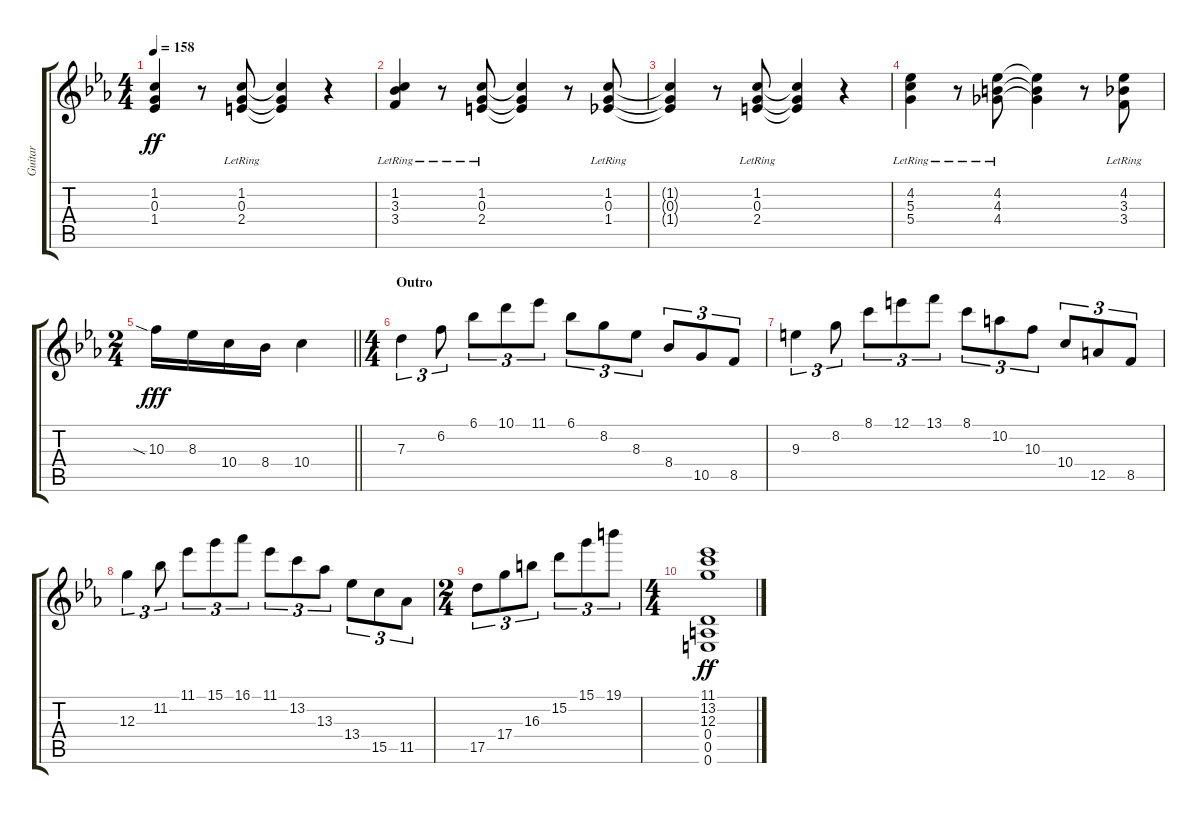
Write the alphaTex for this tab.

\track ("Guitar" "Guitar") {instrument overdrivenguitar}
\staff {score tabs}
\tuning (E4 B3 G3 D3 A2 E2) {hide}
\ts (4 4)
\tempo 158
\clef g2
\ks eb
(1.2{t} 0.3{t} 1.4{t}).4{dy ff} r.8 (1.2{lr} 0.3{lr} 2.4{lr}).8 (1.2{t} 0.3{t} 2.4{t}).4 r.4 |
(1.2{lr} 3.3{lr} 3.4{lr}).4 r.8 (1.2{lr} 0.3{lr} 2.4{lr}).8 (1.2{t} 0.3{t} 2.4{t}).4 r.8 (1.2{lr} 0.3{lr} 1.4{lr}).8 |
(1.2{t} 0.3{t} 1.4{t}).4 r.8 (1.2{lr} 0.3{lr} 2.4{lr}).8 (1.2{t} 0.3{t} 2.4{t}).4 r.4 |
(4.2{lr} 5.3{lr} 5.4{lr}).4 r.8 (4.2{lr} 4.3{lr} 4.4{lr}).8 (4.2{t} 4.3{t} 4.4{t}).4 r.8 (4.2{lr} 3.3{lr} 3.4{lr}).8 |
\ts (2 4)
\barLineRight lightlight
10.3{sia}.16{dy fff instrument overdrivenguitar} 8.3.16 10.4.16 8.4.16 10.4.4 |
\ts (4 4)
\section ("" "Outro")
7.3.4{tu (3 2)} 6.2.8{tu (3 2)} 6.1.8{tu (3 2)} 10.1.8{tu (3 2)} 11.1.8{tu (3 2)} 6.1.8{tu (3 2)} 8.2.8{tu (3 2)} 8.3.8{tu (3 2)} 8.4.8{tu (3 2)} 10.5.8{tu (3 2)} 8.5.8{tu (3 2)} |
9.3.4{tu (3 2)} 8.2.8{tu (3 2)} 8.1.8{tu (3 2)} 12.1.8{tu (3 2)} 13.1.8{tu (3 2)} 8.1.8{tu (3 2)} 10.2.8{tu (3 2)} 10.3.8{tu (3 2)} 10.4.8{tu (3 2)} 12.5.8{tu (3 2)} 8.5.8{tu (3 2)} |
12.3.4{tu (3 2)} 11.2.8{tu (3 2)} 11.1.8{tu (3 2)} 15.1.8{tu (3 2)} 16.1.8{tu (3 2)} 11.1.8{tu (3 2)} 13.2.8{tu (3 2)} 13.3.8{tu (3 2)} 13.4.8{tu (3 2)} 15.5.8{tu (3 2)} 11.5.8{tu (3 2)} |
\ts (2 4)
17.5.8{tu (3 2)} 17.4.8{tu (3 2)} 16.3.8{tu (3 2)} 15.2.8{tu (3 2)} 15.1.8{tu (3 2)} 19.1.8{tu (3 2)} |
\ts (4 4)
(11.1 13.2 12.3 0.4 0.5 0.6).1{dy ff}
